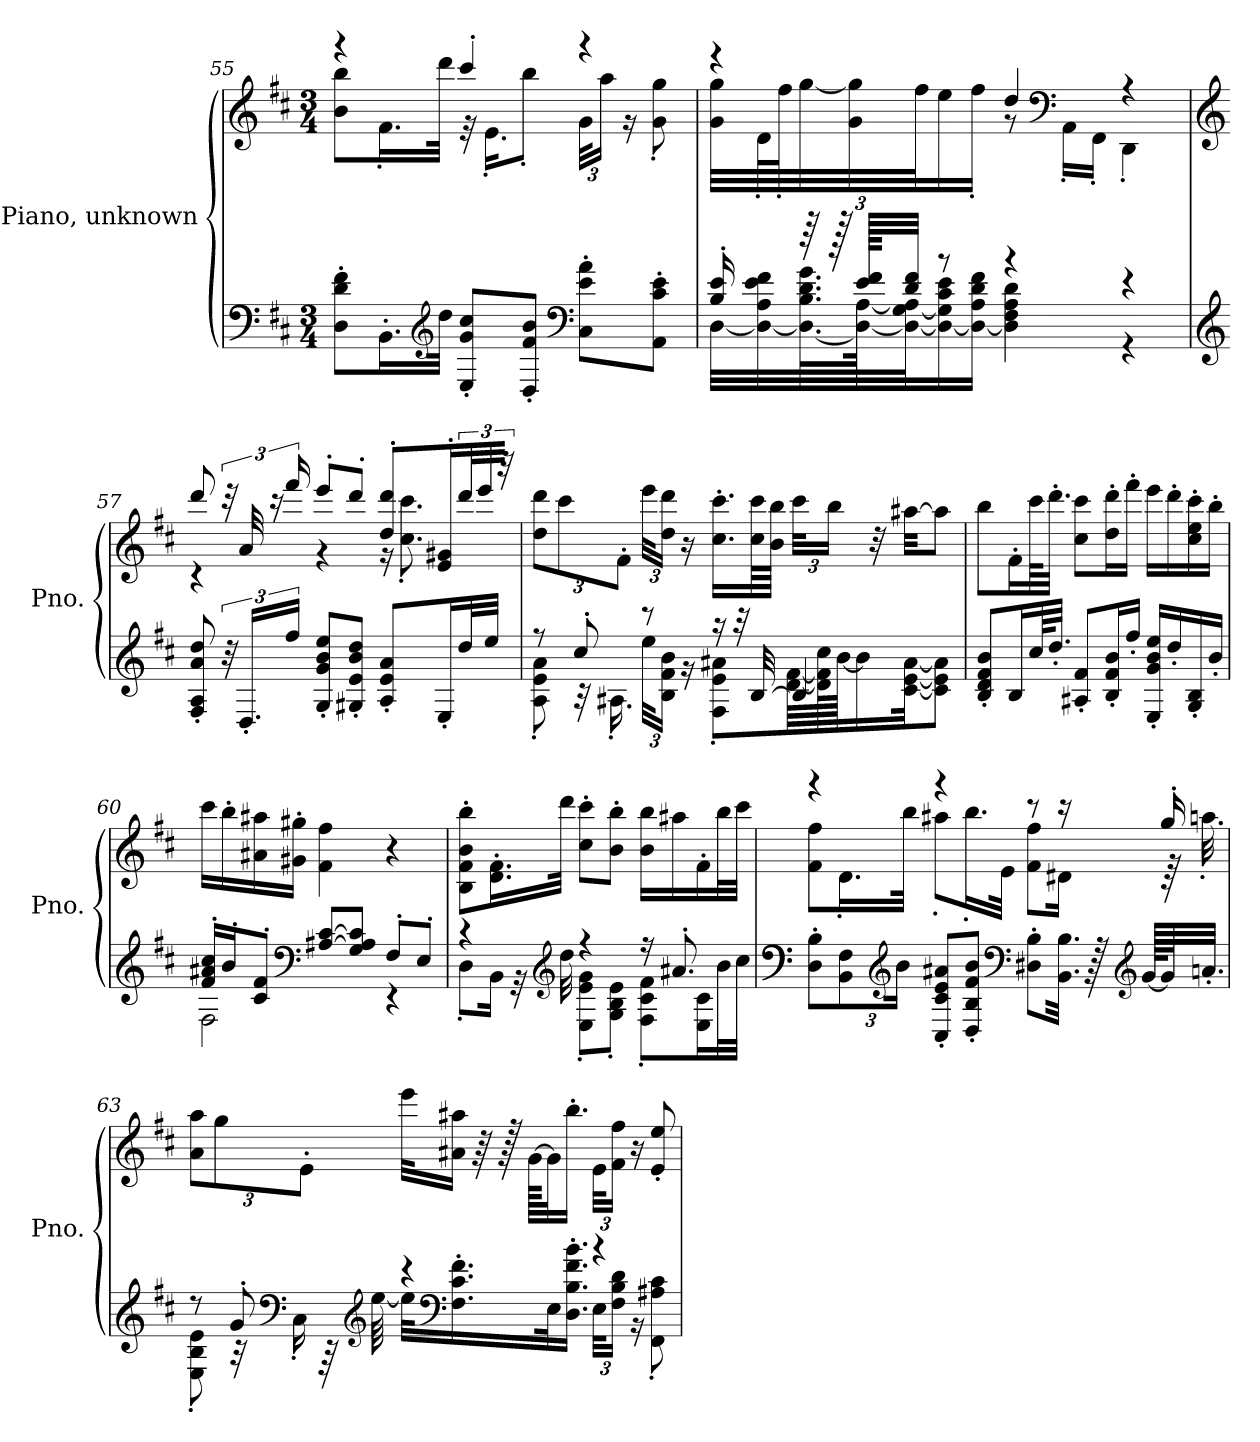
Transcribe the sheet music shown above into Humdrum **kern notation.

**kern	**kern
*part1	*part1
*staff2	*staff1
*I"Piano, unknown	*
*I'Pno.	*
*clefF4	*clefG2
*k[f#c#]	*k[f#c#]
*M3/4	*M3/4
=55	=55
*	*^
8D\' 8d\' 8f#\'L	4r	8b\ 8bb\L
16.BB'\L	.	16.f#'\L
*clefG2	*	*
32dd\JJk	.	32ddd\JJk
8E/' 8g/' 8cc#/'L	4ccc#'/	32r
.	.	16.e'\KL
8D/' 8f#/' 8b/'J	.	8bb'\J
*clefF4	*	*
*	*	*Xbrackettup
8C#\' 8e\' 8a\'L	4r	48g\KLL
.	.	24aa\JJ
.	.	16r
8AA\' 8c#\' 8e\'J	.	8g\' 8gg\'
!!LO:LB:g=z	!!
=56	=56	=56
*^	*	*
16B/' 16e/'	[32D\LLL	4r	32g\ 32gg\LLL
.	32D\_ 32A\ 32e\ 32f#\	.	64d'\L
.	.	.	64ff#'\J
64r	64.D\_ 64.B\ 64.d\ 64.g\L	.	[48gg\
128r	.	.	.
.	.	.	48g\ 48gg\]
128e/ 128f#/KKLLL	128D\_ [128A\JK	.	.
32d/ 32f#/JJJ	32D\_ [32G\ 32A\]J	.	.
.	.	.	48ff#\J
8r	16D\_ 16G\] 16c#\ 16e\	.	16ee\
.	16D\_ 16A\ 16d\ 16f#\JJ	.	16ff#'\JJ
4r	4D\] 4F#\ 4A\ 4d\	4dd/	8r
*	*	*clefF4	*
.	.	.	16AA'\LL
.	.	.	16FF#'\JJ
4r	4r	4r	4DD'\
*v	*v	*	*
=57	=57	=57
*clefG2	*clefG2	*
8F#/' 8A/' 8a/' 8dd/'	8ddd/	4r
*	*brackettup	*
48r	48r	.
24.D'/LL	48a/	.
.	24r	.
24ff#/JJ	24fff#/	.
8G/' 8g/' 8b/' 8ee/'L	8eee'/L	4r
8G#X/' 8e/' 8b/' 8dd/'J	8ddd'/J	.
8A/' 8e/' 8a/'L	8dd/' 8ddd/'L	16r
.	.	8.cc#\' 8.ccc#\'
16E'/L	16e/' 16g#X/'L	.
32dd/L	48ddd/L	.
.	48eee/JJJ	.
32ee/JJJ	.	.
.	48r	.
*	*v	*v
!!LO:LB:g=z
=58	=58
*^	*
*	*	*Xbrackettup
8r	8A\' 8e\' 8a\'	12dd\ 12ddd\L
.	.	12ccc#\
8cc#'/	32r	.
.	16.A#X'\	.
.	.	12f#'\J
*	*Xbrackettup	*
8r	48ee\KLL	48eee\KLL
.	24B\ 24f#\ 24b\JJ	24dd\ 24ddd\JJ
.	16r	16r
16r	8F#\' 8e\' 8a#X\'L	16.cc#\' 16.ccc#\'LL
32r	.	.
[32B/	.	64cc#\ 64ccc#\LL
.	.	64b\ 64bb\JJJJ
4B/]	[64d\ [64f#\LLL	48ccc#\KLL
.	128d\] 128f#\] 128cc#\L	.
.	.	24bb\JJ
.	[128b\JJJ	.
.	16b\]	.
.	.	32r
.	[32c#\ [32e\ [32a#\JK	[32aa#X\KKL
.	8c#\] 8e\] 8a#\]J	8aa#\J]
*v	*v	*
=59	=59
8B/' 8d/' 8f#/' 8b/'L	8bb\L
16B/L	16f#'\L
64cc#/KL	64ccc#\KL
32.dd'/JJJ	32.ddd'\JJJ
8A#X/' 8f#/'L	8cc#\ 8ccc#\L
16B/' 16f#/' 16b/'L	16dd\' 16ddd\'L
16ff#'/JJ	16fff#'\JJ
16E/' 16g/' 16b/' 16ee/'LL	16eee\LL
16dd'/	16ddd'\
16G/' 16B/'	16cc#\' 16ee\' 16ccc#\'
16b'/JJ	16bb'\JJ
!!LO:PB:g=z
=60	=60
*^	*
16f#/' 16a#X/' 16cc#/'LL	2F#\	16ccc#\LL
16b'/J	.	16bb'\
8c#/' 8f#/'J	.	16a#X\ 16aa#X\
.	.	16g#X\' 16gg#X\'JJ
*clefF4	*	*
[8A#X/ [8c#/L	.	4f#\ 4ff#\
8G/ 8A#/] 8c#/]J	.	.
8F#'/L	4r	4r
8E'/J	.	.
=61	=61	=61
4r	8D'\L	8B\' 8f#\' 8b\' 8bb\'L
.	16BB\Jk	16.d\' 16.f#\'L
.	32r	.
*clefG2	*	*
.	32dd\	32ddd\JJk
4r	8E\' 8e\' 8g\'L	8cc#\' 8ccc#\'L
.	8G\' 8B\' 8e\'J	8b\' 8bb\'J
16r	8F#\' 8c#\' 8f#\'L	16b\ 16bb\LL
8.a#X'/	.	16aa#X\
.	16E\ 16c#\L	16f#'\
.	32b\L	32bb\L
.	32cc#\JJJ	32ccc#\JJJ
*v	*v	*
!!LO:LB:g=z
=62	=62
*clefF4	*
*	*^
8D\' 8B\'L	4r	8f#\ 8ff#\L
12BB\ 12F#\	.	16.d'\L
*clefG2	*	*
24b\Jk	.	.
.	.	32bb\JJk
8C#/' 8c#/' 8e/' 8a#X/'L	4r	8aa#X'\L
8D/' 8B/' 8f#/' 8b/'J	.	16.bb'\L
.	.	32e\JJk
*clefF4	*	*
8D#X\' 8B\'L	8r	8f#\ 8ff#\L
32.BB\ 32.B\Jkk	16r	16d#X\Jk
128r	.	.
*clefG2	*	*
[128g/KLLLL	.	.
64g/J]	16gg'/	64r
32.an'/JJJ	.	32.aan'\
*	*v	*v
!!LO:LB:g=z
=63	=63
*^	*
8r	8E\' 8B\' 8e\'	12a\ 12aa\L
.	.	12gg\
8g'/	32r	.
*clefF4	*	*
.	16C#'\	.
.	.	12e'\J
.	64r	.
*clefG2	*	*
.	[64ee\	.
4r	32ee\KLL]	32eee\KLL
*clefF4	*	*
.	16.F#\' 16.c#\' 16.f#\'	16a#X\ 16aa#X\JJ
.	.	64r
.	.	128r
.	.	[128g\KKLLL
.	32E\K	32g\J]
.	16.D\' 16.B\' 16.f#\' 16.b\'JJ	16.bb'\JJ
4r	48E\KLL	48e\KLL
.	24F#\ 24B\ 24d\JJ	24f#\ 24ff#\JJ
.	16r	16r
.	8FF#\' 8A#X\' 8c#\'	8e/' 8ee/'
*v	*v	*
=	=
*-	*-
